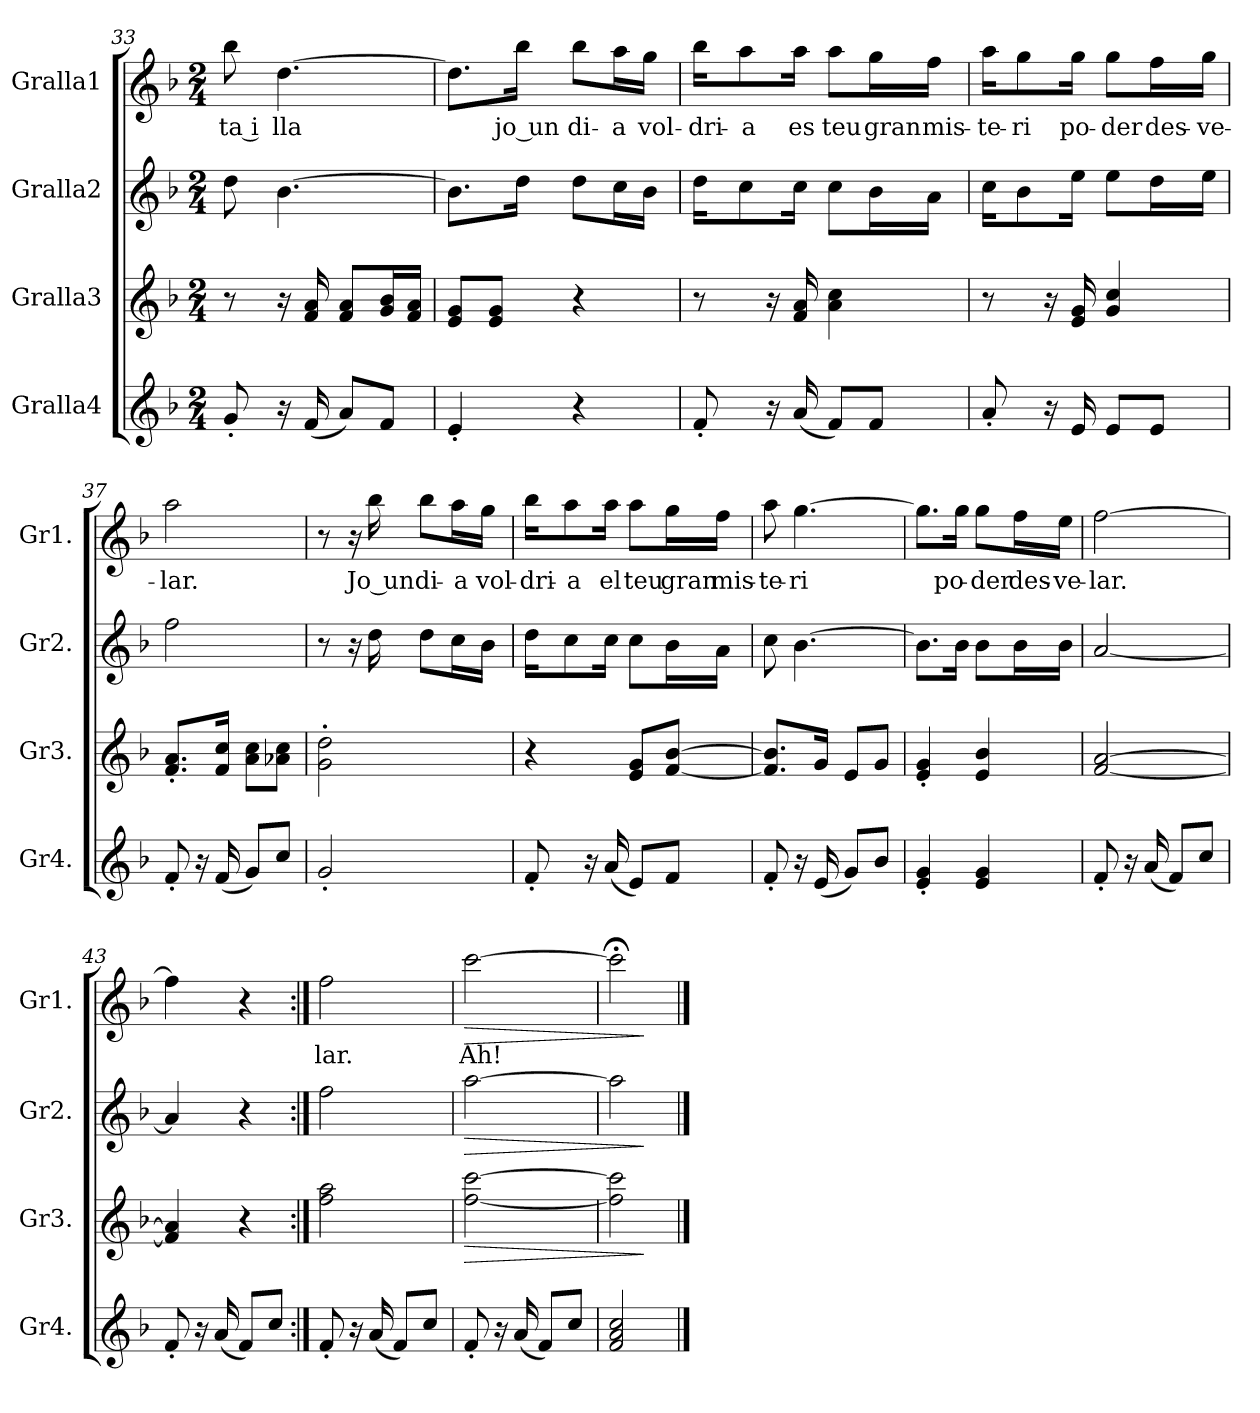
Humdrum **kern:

**kern	**kern	**dynam	**kern	**dynam	**kern	**text	**dynam
*part4	*part3	*part3	*part2	*part2	*part1	*part1	*part1
*staff4	*staff3	*staff3	*staff2	*staff2	*staff1	*staff1	*staff1
*I"Gralla4	*I"Gralla3	*	*I"Gralla2	*	*I"Gralla1	*	*
*I'Gr4.	*I'Gr3.	*	*I'Gr2.	*	*I'Gr1.	*	*
*clefG2	*clefG2	*	*clefG2	*	*clefG2	*	*
*k[b-]	*k[b-]	*	*k[b-]	*	*k[b-]	*	*
*M2/4	*M2/4	*	*M2/4	*	*M2/4	*	*
=33	=33	=33	=33	=33	=33	=33	=33
!	!	!	!	!	!	!LO:LY:b	!
8g'/	8r	.	8dd\	.	8bb-\	ta i	.
!	!	!	!	!	!	!LO:LY:b	!
16r	16r	.	[4.b-\	.	[4.dd\	-lla	.
(<16f/	16f/ 16a/	.	.	.	.	.	.
8a/L)	8f/ 8a/L	.	.	.	.	.	.
8f/J	16g/ 16b-/L	.	.	.	.	.	.
.	16f/ 16a/JJ	.	.	.	.	.	.
=34	=34	=34	=34	=34	=34	=34	=34
4e'/	8e/ 8g/L	.	8.b-\L]	.	8.dd\L]	.	.
.	8e/ 8g/J	.	.	.	.	.	.
!	!	!	!	!	!	!LO:LY:b	!
.	.	.	16dd\Jk	.	16bb-\Jk	jo un	.
!	!	!	!	!	!	!LO:LY:b	!
4r	4r	.	8dd\L	.	8bb-\L	di-	.
!	!	!	!	!	!	!LO:LY:b	!
.	.	.	16cc\L	.	16aa\L	-a	.
!	!	!	!	!	!	!LO:LY:b	!
.	.	.	16b-\JJ	.	16gg\JJ	vol-	.
=35	=35	=35	=35	=35	=35	=35	=35
!	!	!	!	!	!	!LO:LY:b	!
8f'/	8r	.	16dd\KL	.	16bb-\KL	-dri-	.
!	!	!	!	!	!	!LO:LY:b	!
.	.	.	8cc\	.	8aa\	-a	.
16r	16r	.	.	.	.	.	.
!	!	!	!	!	!	!LO:LY:b	!
(<16a/	16f/ 16a/	.	16cc\Jk	.	16aa\Jk	es	.
!	!	!	!	!	!	!LO:LY:b	!
8f/L)	4a\ 4cc\	.	8cc\L	.	8aa\L	teu	.
!	!	!	!	!	!	!LO:LY:b	!
8f/J	.	.	16b-\L	.	16gg\L	gran	.
!	!	!	!	!	!	!LO:LY:b	!
.	.	.	16a\JJ	.	16ff\JJ	mis-	.
!!LO:PB:g=z
=36	=36	=36	=36	=36	=36	=36	=36
!	!	!	!	!	!	!LO:LY:b	!
8a'/	8r	.	16cc\KL	.	16aa\KL	-te-	.
!	!	!	!	!	!	!LO:LY:b	!
.	.	.	8b-\	.	8gg\	-ri	.
16r	16r	.	.	.	.	.	.
!	!	!	!	!	!	!LO:LY:b	!
16e/	16e/ 16g/	.	16ee\Jk	.	16gg\Jk	po-	.
!	!	!	!	!	!	!LO:LY:b	!
8e/L	4g/ 4cc/	.	8ee\L	.	8gg\L	-der	.
!	!	!	!	!	!	!LO:LY:b	!
8e/J	.	.	16dd\L	.	16ff\L	des-	.
!	!	!	!	!	!	!LO:LY:b	!
.	.	.	16ee\JJ	.	16gg\JJ	-ve-	.
=37	=37	=37	=37	=37	=37	=37	=37
!	!	!	!	!	!	!LO:LY:b	!
8f'/	8.f/' 8.a/'L	.	2ff\	.	2aa\	-lar.	.
16r	.	.	.	.	.	.	.
(<16f/	16f/ 16cc/Jk	.	.	.	.	.	.
8g/L)	8a\ 8cc\L	.	.	.	.	.	.
8cc/J	8a-X\ 8cc\J	.	.	.	.	.	.
=38	=38	=38	=38	=38	=38	=38	=38
2g'/	2g\' 2dd\'	.	8r	.	8r	.	.
.	.	.	16r	.	16r	.	.
!	!	!	!	!	!	!LO:LY:b	!
.	.	.	16dd\	.	16bb-\	Jo un	.
!	!	!	!	!	!	!LO:LY:b	!
.	.	.	8dd\L	.	8bb-\L	di-	.
!	!	!	!	!	!	!LO:LY:b	!
.	.	.	16cc\L	.	16aa\L	-a	.
!	!	!	!	!	!	!LO:LY:b	!
.	.	.	16b-\JJ	.	16gg\JJ	vol-	.
=39	=39	=39	=39	=39	=39	=39	=39
!	!	!	!	!	!	!LO:LY:b	!
8f'/	4r	.	16dd\KL	.	16bb-\KL	-dri-	.
!	!	!	!	!	!	!LO:LY:b	!
.	.	.	8cc\	.	8aa\	-a	.
16r	.	.	.	.	.	.	.
!	!	!	!	!	!	!LO:LY:b	!
(<16a/	.	.	16cc\Jk	.	16aa\Jk	el	.
!	!	!	!	!	!	!LO:LY:b	!
8e/L)	8e/ 8g/L	.	8cc\L	.	8aa\L	teu	.
!	!	!	!	!	!	!LO:LY:b	!
8f/J	[8f/ [8b-/J	.	16b-\L	.	16gg\L	gran	.
!	!	!	!	!	!	!LO:LY:b	!
.	.	.	16a\JJ	.	16ff\JJ	mis-	.
=40	=40	=40	=40	=40	=40	=40	=40
!	!	!	!	!	!	!LO:LY:b	!
8f'/	8.f/] 8.b-/]L	.	8cc\	.	8aa\	-te-	.
!	!	!	!	!	!	!LO:LY:b	!
16r	.	.	[4.b-\	.	[4.gg\	-ri	.
(<16e/	16g/Jk	.	.	.	.	.	.
8g/L)	8e/L	.	.	.	.	.	.
8b-/J	8g/J	.	.	.	.	.	.
!!LO:LB:g=z
=41	=41	=41	=41	=41	=41	=41	=41
4e/' 4g/'	4e/' 4g/'	.	8.b-\L]	.	8.gg\L]	.	.
!	!	!	!	!	!	!LO:LY:b	!
.	.	.	16b-\Jk	.	16gg\Jk	po-	.
!	!	!	!	!	!	!LO:LY:b	!
4e/ 4g/	4e/ 4b-/	.	8b-\L	.	8gg\L	-der	.
!	!	!	!	!	!	!LO:LY:b	!
.	.	.	16b-\L	.	16ff\L	des-	.
!	!	!	!	!	!	!LO:LY:b	!
.	.	.	16b-\JJ	.	16ee\JJ	-ve-	.
=42	=42	=42	=42	=42	=42	=42	=42
!	!	!	!	!	!	!LO:LY:b	!
8f'/	[2f/ [2a/	.	[2a/	.	[2ff\	-lar.	.
16r	.	.	.	.	.	.	.
(<16a/	.	.	.	.	.	.	.
8f/L)	.	.	.	.	.	.	.
8cc/J	.	.	.	.	.	.	.
=43	=43	=43	=43	=43	=43	=43	=43
8f'/	4f/] 4a/]	.	4a/]	.	4ff\]	.	.
16r	.	.	.	.	.	.	.
(<16a/	.	.	.	.	.	.	.
8f/L)	4r	.	4r	.	4r	.	.
8cc/J	.	.	.	.	.	.	.
=44:|!	=44:|!	=44:|!	=44:|!	=44:|!	=44:|!	=44:|!	=44:|!
!	!	!	!	!	!	!LO:LY:b	!
8f'/	2ff\ 2aa\	.	2ff\	.	2ff\	lar.	.
16r	.	.	.	.	.	.	.
(<16a/	.	.	.	.	.	.	.
8f/L)	.	.	.	.	.	.	.
8cc/J	.	.	.	.	.	.	.
=45	=45	=45	=45	=45	=45	=45	=45
!	!	!LO:HP:b	!	!LO:HP:b	!	!LO:LY:b	!LO:HP:b
8f'/	[2ff\ [2ccc\	>	[2aa\	>	[2ccc\	Ah!	>
16r	.	.	.	.	.	.	.
(<16a/	.	.	.	.	.	.	.
8f/L)	.	.	.	.	.	.	.
8cc/J	.	.	.	.	.	.	.
=46	=46	=46	=46	=46	=46	=46	=46
2f/ 2a/ 2cc/	2ff\] 2ccc\]	.	2aa\]	.	2ccc;<\]	.	.
.	.	]	.	]	.	.	]
==	==	==	==	==	==	==	==
*-	*-	*-	*-	*-	*-	*-	*-
